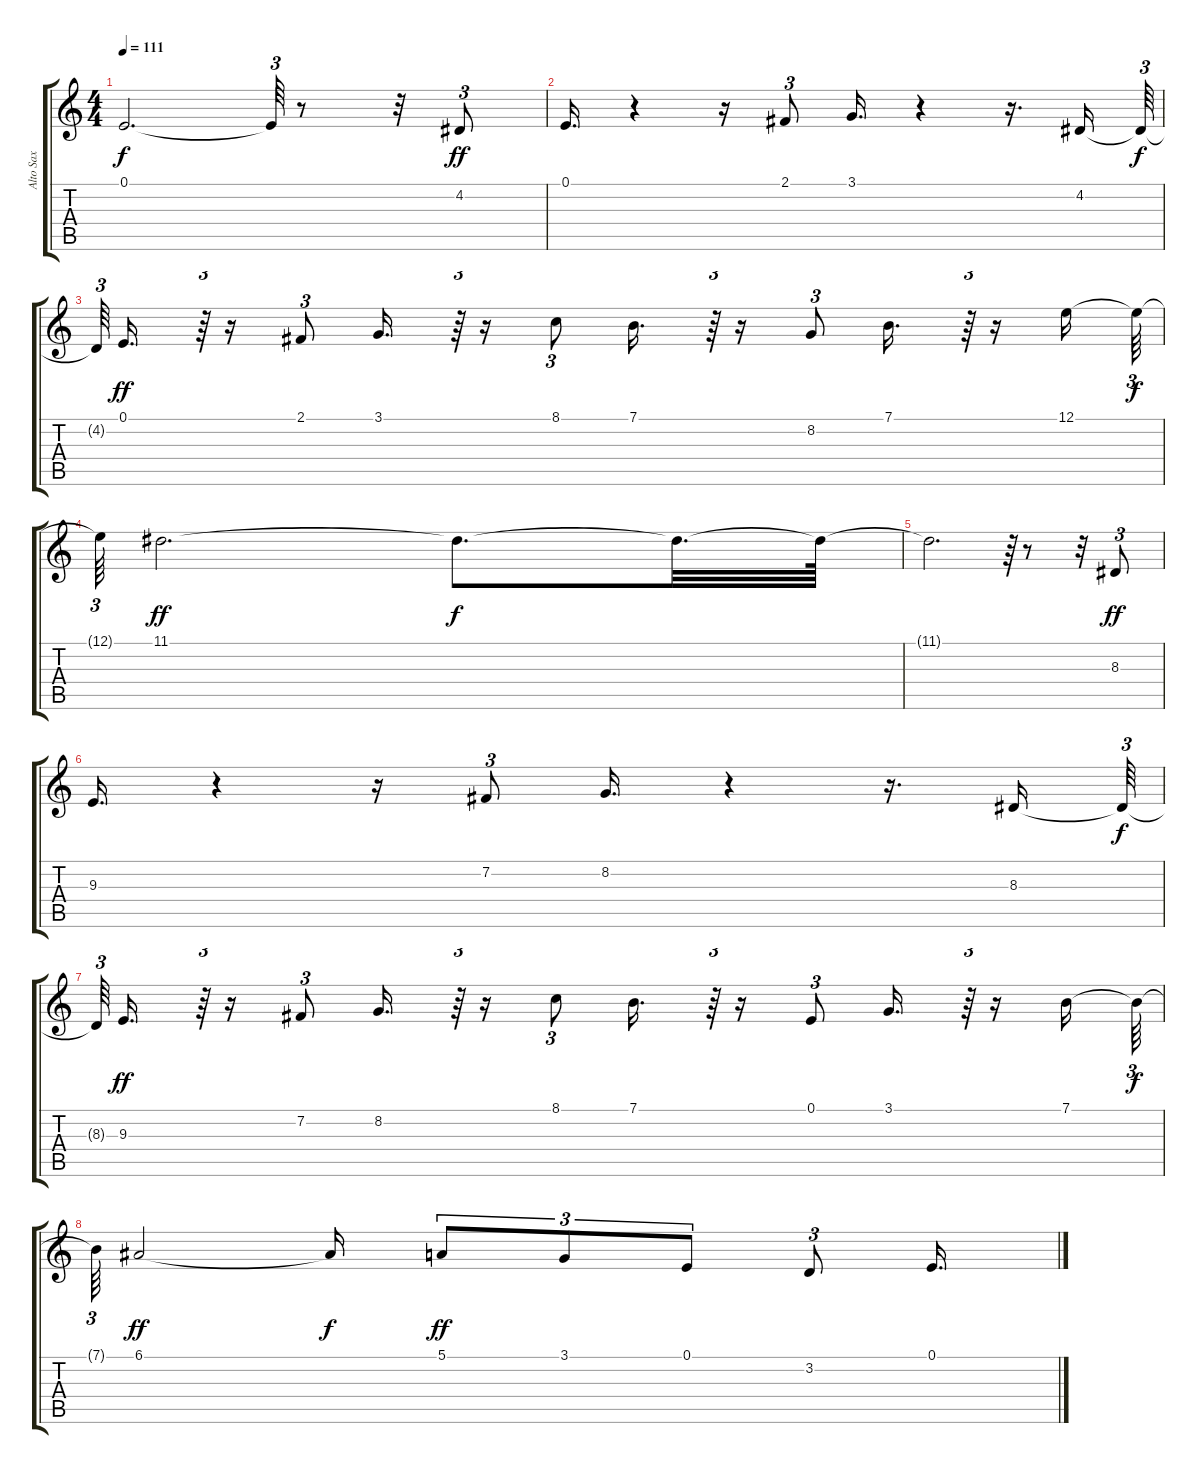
\track ("Alto Sax" "Alto Sax") {instrument altosax}
\staff {score tabs}
\tuning (E4 B3 G3 D3 A2 E2) {hide}
\ts (4 4)
\tempo 111
\clef g2
\ks c
0.1{t}.2{d dy f} 0.1{t}.64{tu (3 2)} r.8 r.32 4.2.8{tu (3 2) dy ff} |
0.1.16{d} r.4 r.16 2.1.8{tu (3 2)} 3.1.16{d} r.4 r.16{d} 4.2.16 4.2{t}.64{tu (3 2) dy f} |
4.2{t}.64{tu (3 2)} 0.1.16{d dy ff} r.64{tu (3 2)} r.16 2.1.8{tu (3 2)} 3.1.16{d} r.64{tu (3 2)} r.16 8.1.8{tu (3 2)} 7.1.16{d} r.64{tu (3 2)} r.16 8.2.8{tu (3 2)} 7.1.16{d} r.64{tu (3 2)} r.16 12.1.16 12.1{t}.64{tu (3 2) dy f} |
12.1{t}.64{tu (3 2)} 11.1.2{d dy ff} 11.1{t}.8{d dy f} 11.1{t}.32{d} 11.1{t}.64 |
11.1{t}.2{d} r.64{tu (3 2)} r.8 r.32 8.3.8{tu (3 2) dy ff} |
9.3.16{d} r.4 r.16 7.2.8{tu (3 2)} 8.2.16{d} r.4 r.16{d} 8.3.16 8.3{t}.64{tu (3 2) dy f} |
8.3{t}.64{tu (3 2)} 9.3.16{d dy ff} r.64{tu (3 2)} r.16 7.2.8{tu (3 2)} 8.2.16{d} r.64{tu (3 2)} r.16 8.1.8{tu (3 2)} 7.1.16{d} r.64{tu (3 2)} r.16 0.1.8{tu (3 2)} 3.1.16{d} r.64{tu (3 2)} r.16 7.1.16 7.1{t}.64{tu (3 2) dy f} |
7.1{t}.64{tu (3 2)} 6.1.2{dy ff} 6.1{t}.16{dy f} 5.1.8{tu (3 2) dy ff} 3.1.8{tu (3 2)} 0.1.8{tu (3 2)} 3.2.8{tu (3 2)} 0.1.16{d}
